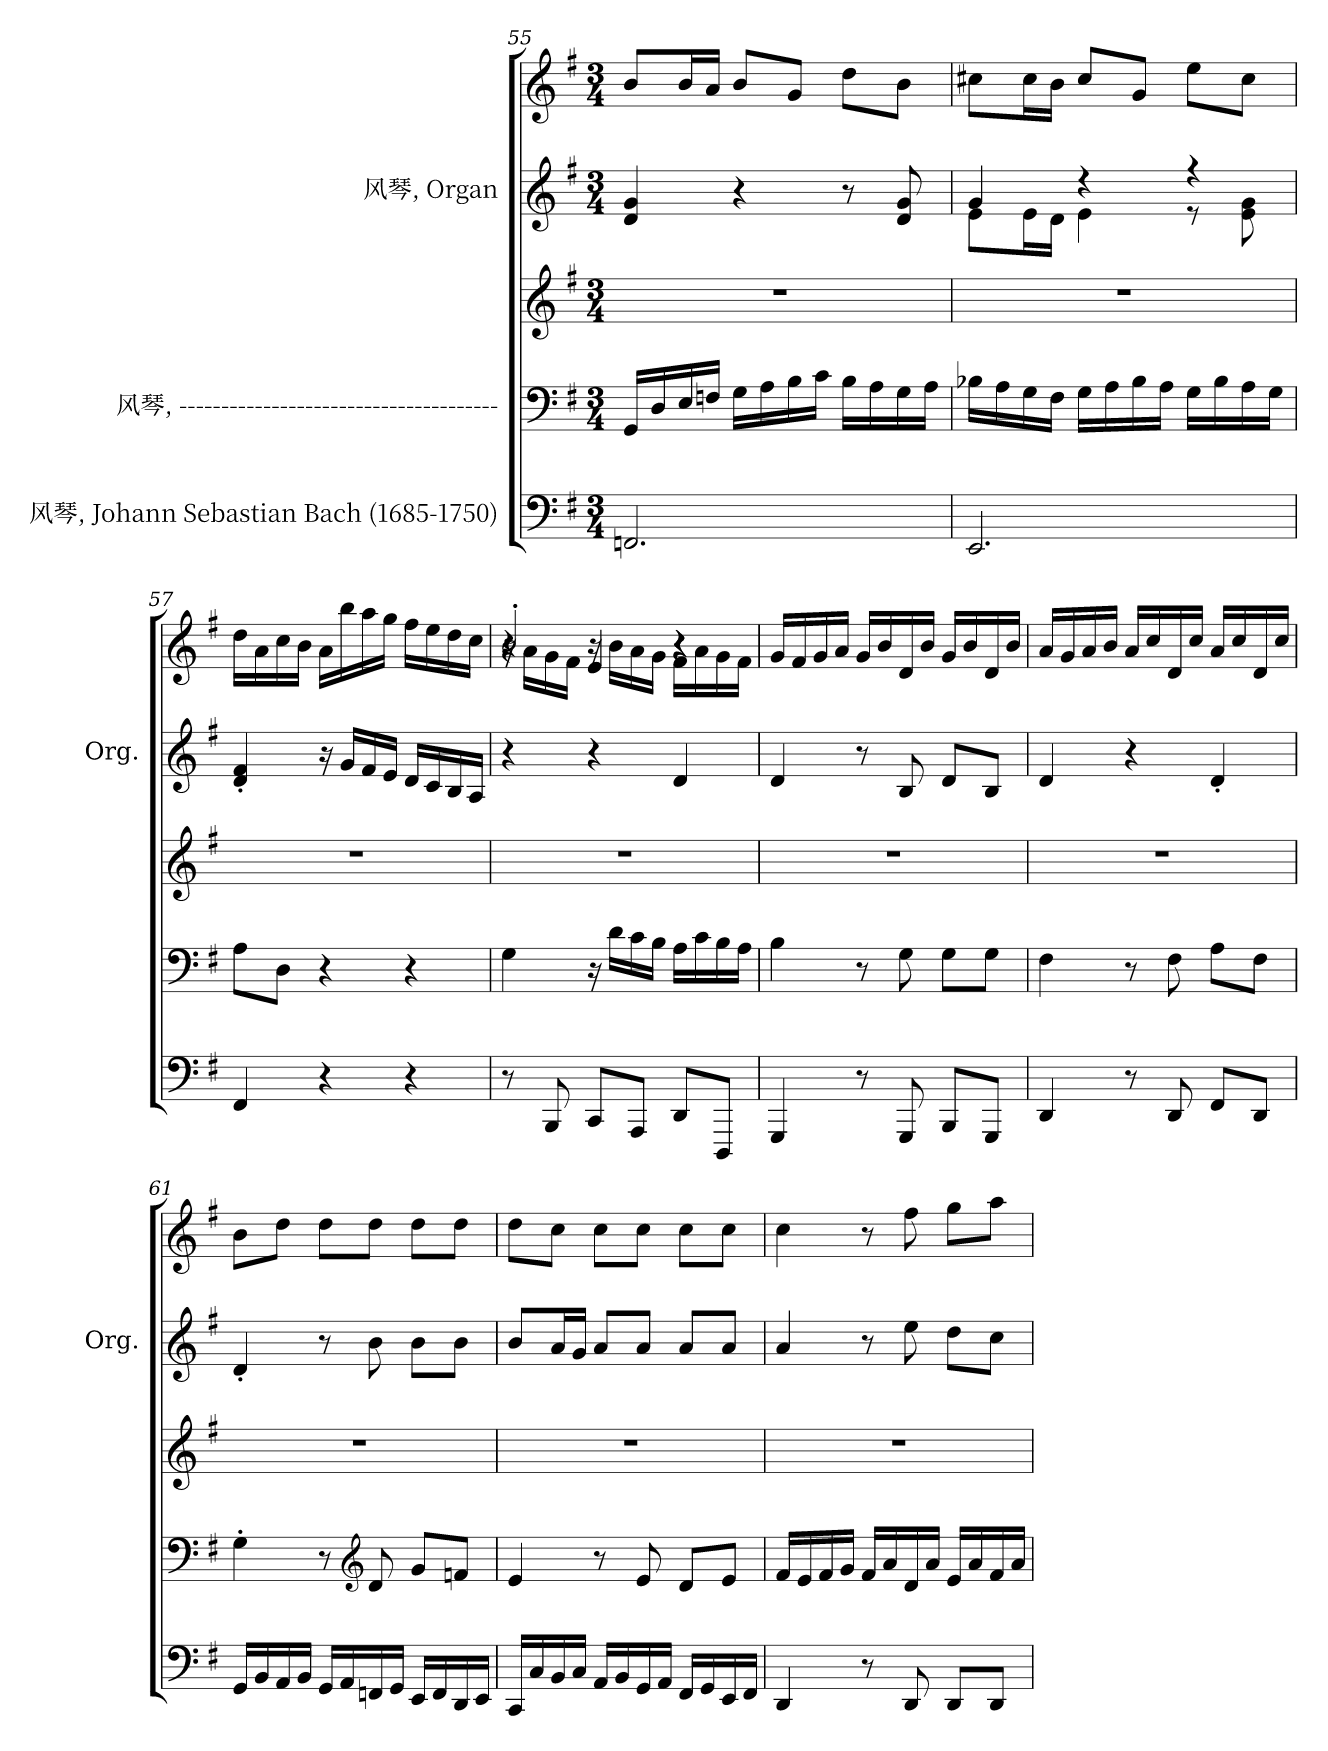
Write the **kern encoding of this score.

**kern	**kern	**kern	**kern	**kern
*part3	*part2	*part2	*part1	*part1
*staff5	*staff4	*staff3	*staff2	*staff1
*I"风琴, Johann Sebastian Bach   (1685-1750)	*I"风琴, --------------------------------------	*	*I"风琴, Organ	*
*	*	*	*I'Org.	*
*clefF4	*clefF4	*clefG2	*clefG2	*clefG2
*k[f#]	*k[f#]	*k[f#]	*k[f#]	*k[f#]
*M3/4	*M3/4	*M3/4	*M3/4	*M3/4
=55	=55	=55	=55	=55
2.FFn/	16GG/LL	2.r	4d/ 4g/	8b/L
.	16D/	.	.	.
.	16E/	.	.	16b/L
.	16Fn/JJ	.	.	16a/JJ
.	16G\LL	.	4r	8b/L
.	16A\	.	.	.
.	16B\	.	.	8g/J
.	16c\JJ	.	.	.
.	16B\LL	.	8r	8dd\L
.	16A\	.	.	.
.	16G\	.	8d/ 8g/	8b\J
.	16A\JJ	.	.	.
=56	=56	=56	=56	=56
*	*	*	*^	*
2.EE/	16B-X\LL	2.r	4g/	8e\L	8cc#X\L
.	16A\	.	.	.	.
.	16G\	.	.	16e\L	16cc#\L
.	16F#\JJ	.	.	16d\JJ	16b\JJ
.	16G\LL	.	4r	4e\	8cc#/L
.	16A\	.	.	.	.
.	16B-\	.	.	.	8g/J
.	16A\JJ	.	.	.	.
.	16G\LL	.	4r	8r	8ee\L
.	16B-\	.	.	.	.
.	16A\	.	.	8e\ 8g\	8cc#\J
.	16G\JJ	.	.	.	.
*	*	*	*v	*v	*
!!LO:PB:g=z
=57	=57	=57	=57	=57
4FF#/	8A\L	2.r	4d/' 4f#/'	16dd\LL
.	.	.	.	16a\
.	8D\J	.	.	16cc\
.	.	.	.	16b\JJ
4r	4r	.	16r	16a\LL
.	.	.	16g/LL	16bb\
.	.	.	16f#/	16aa\
.	.	.	16e/JJ	16gg\JJ
4r	4r	.	16d/LL	16ff#\LL
.	.	.	16c/	16ee\
.	.	.	16B/	16dd\
.	.	.	16A/JJ	16cc\JJ
=58	=58	=58	=58	=58
*	*	*	*	*^
*	*	*	*	*	*^
8r	4G\	2.r	4r	2b'/	16r	4r
.	.	.	.	.	16a\LL	.
8BBB/	.	.	.	.	16g\	.
.	.	.	.	.	16f#\JJ	.
8CC/L	16r	.	4r	.	16r	4e/
.	16d\LL	.	.	.	16b\LL	.
8AAA/J	16c\	.	.	.	16a\	.
.	16B\JJ	.	.	.	16g\JJ	.
8DD/L	16A\LL	.	4d/	4r	16f#\LL	4r
.	16c\	.	.	.	16a\	.
8DDD/J	16B\	.	.	.	16g\	.
.	16A\JJ	.	.	.	16f#\JJ	.
*	*	*	*	*v	*v	*v
=59	=59	=59	=59	=59
4GGG/	4B\	2.r	4d/	16g/LL
.	.	.	.	16f#/
.	.	.	.	16g/
.	.	.	.	16a/JJ
8r	8r	.	8r	16g/LL
.	.	.	.	16b/
8GGG/	8G\	.	8B/	16d/
.	.	.	.	16b/JJ
8BBB/L	8G\L	.	8d/L	16g/LL
.	.	.	.	16b/
8GGG/J	8G\J	.	8B/J	16d/
.	.	.	.	16b/JJ
!!LO:LB:g=z
=60	=60	=60	=60	=60
4DD/	4F#\	2.r	4d/	16a/LL
.	.	.	.	16g/
.	.	.	.	16a/
.	.	.	.	16b/JJ
8r	8r	.	4r	16a/LL
.	.	.	.	16cc/
8DD/	8F#\	.	.	16d/
.	.	.	.	16cc/JJ
8FF#/L	8A\L	.	4d'/	16a/LL
.	.	.	.	16cc/
8DD/J	8F#\J	.	.	16d/
.	.	.	.	16cc/JJ
=61	=61	=61	=61	=61
16GG/LL	4G'\	2.r	4d'/	8b\L
16BB/	.	.	.	.
16AA/	.	.	.	8dd\J
16BB/JJ	.	.	.	.
16GG/LL	8r	.	8r	8dd\L
16AA/	.	.	.	.
*	*clefG2	*	*	*
16FFn/	8d/	.	8b\	8dd\J
16GG/JJ	.	.	.	.
16EE/LL	8g/L	.	8b\L	8dd\L
16FF/	.	.	.	.
16DD/	8fn/J	.	8b\J	8dd\J
16EE/JJ	.	.	.	.
=62	=62	=62	=62	=62
16CC/LL	4e/	2.r	8b/L	8dd\L
16C/	.	.	.	.
16BB/	.	.	16a/L	8cc\J
16C/JJ	.	.	16g/JJ	.
16AA/LL	8r	.	8a/L	8cc\L
16BB/	.	.	.	.
16GG/	8e/	.	8a/J	8cc\J
16AA/JJ	.	.	.	.
16FF#/LL	8d/L	.	8a/L	8cc\L
16GG/	.	.	.	.
16EE/	8e/J	.	8a/J	8cc\J
16FF#/JJ	.	.	.	.
!!LO:PB:g=z
=63	=63	=63	=63	=63
4DD/	16f#/LL	2.r	4a/	4cc\
.	16e/	.	.	.
.	16f#/	.	.	.
.	16g/JJ	.	.	.
8r	16f#/LL	.	8r	8r
.	16a/	.	.	.
8DD/	16d/	.	8ee\	8ff#\
.	16a/JJ	.	.	.
8DD/L	16e/LL	.	8dd\L	8gg\L
.	16a/	.	.	.
8DD/J	16f#/	.	8cc\J	8aa\J
.	16a/JJ	.	.	.
=	=	=	=	=
*-	*-	*-	*-	*-
